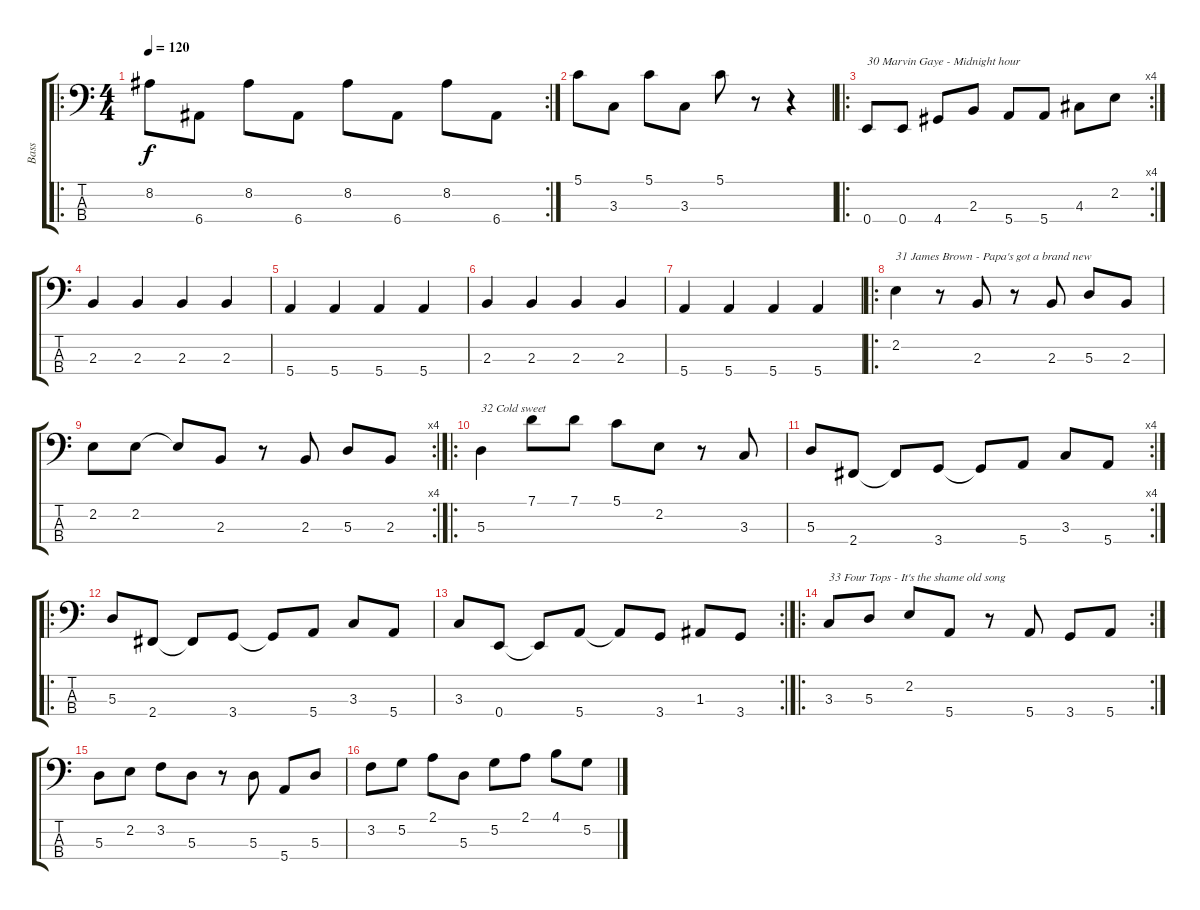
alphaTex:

\track ("Bass" "Bass") {instrument electricbassfinger}
\staff {score tabs}
\tuning (G2 D2 A1 E1) {hide}
\ro
\rc 2
\ts (4 4)
\tempo 120
\clef f4
\ks c
8.2.8{dy f} 6.4.8 8.2.8 6.4.8 8.2.8 6.4.8 8.2.8 6.4.8 |
5.1.8 3.3.8 5.1.8 3.3.8 5.1.8 r.8 r.4 |
\ro
\rc 4
0.4.8{txt "30 Marvin Gaye - Midnight hour"} 0.4.8 4.4.8 2.3.8 5.4.8 5.4.8 4.3.8 2.2.8 |
2.3.4 2.3.4 2.3.4 2.3.4 |
5.4.4 5.4.4 5.4.4 5.4.4 |
2.3.4 2.3.4 2.3.4 2.3.4 |
5.4.4 5.4.4 5.4.4 5.4.4 |
\ro
2.2.4{txt "31 James Brown - Papa's got a brand new"} r.8 2.3.8 r.8 2.3.8 5.3.8 2.3.8 |
\rc 4
2.2.8 2.2.8 2.2{t}.8 2.3.8 r.8 2.3.8 5.3.8 2.3.8 |
\ro
5.3.4{txt "32 Cold sweet"} 7.1.8 7.1.8 5.1.8 2.2.8 r.8 3.3.8 |
\rc 4
5.3.8 2.4.8 2.4{t}.8 3.4.8 3.4{t}.8 5.4.8 3.3.8 5.4.8 |
\ro
5.3.8 2.4.8 2.4{t}.8 3.4.8 3.4{t}.8 5.4.8 3.3.8 5.4.8 |
\rc 2
3.3.8 0.4.8 0.4{t}.8 5.4.8 5.4{t}.8 3.4.8 1.3.8 3.4.8 |
\ro
\rc 2
3.3.8{txt "33 Four Tops - It's the shame old song"} 5.3.8 2.2.8 5.4.8 r.8 5.4.8 3.4.8 5.4.8 |
5.3.8 2.2.8 3.2.8 5.3.8 r.8 5.3.8 5.4.8 5.3.8 |
3.2.8 5.2.8 2.1.8 5.3.8 5.2.8 2.1.8 4.1.8 5.2.8
